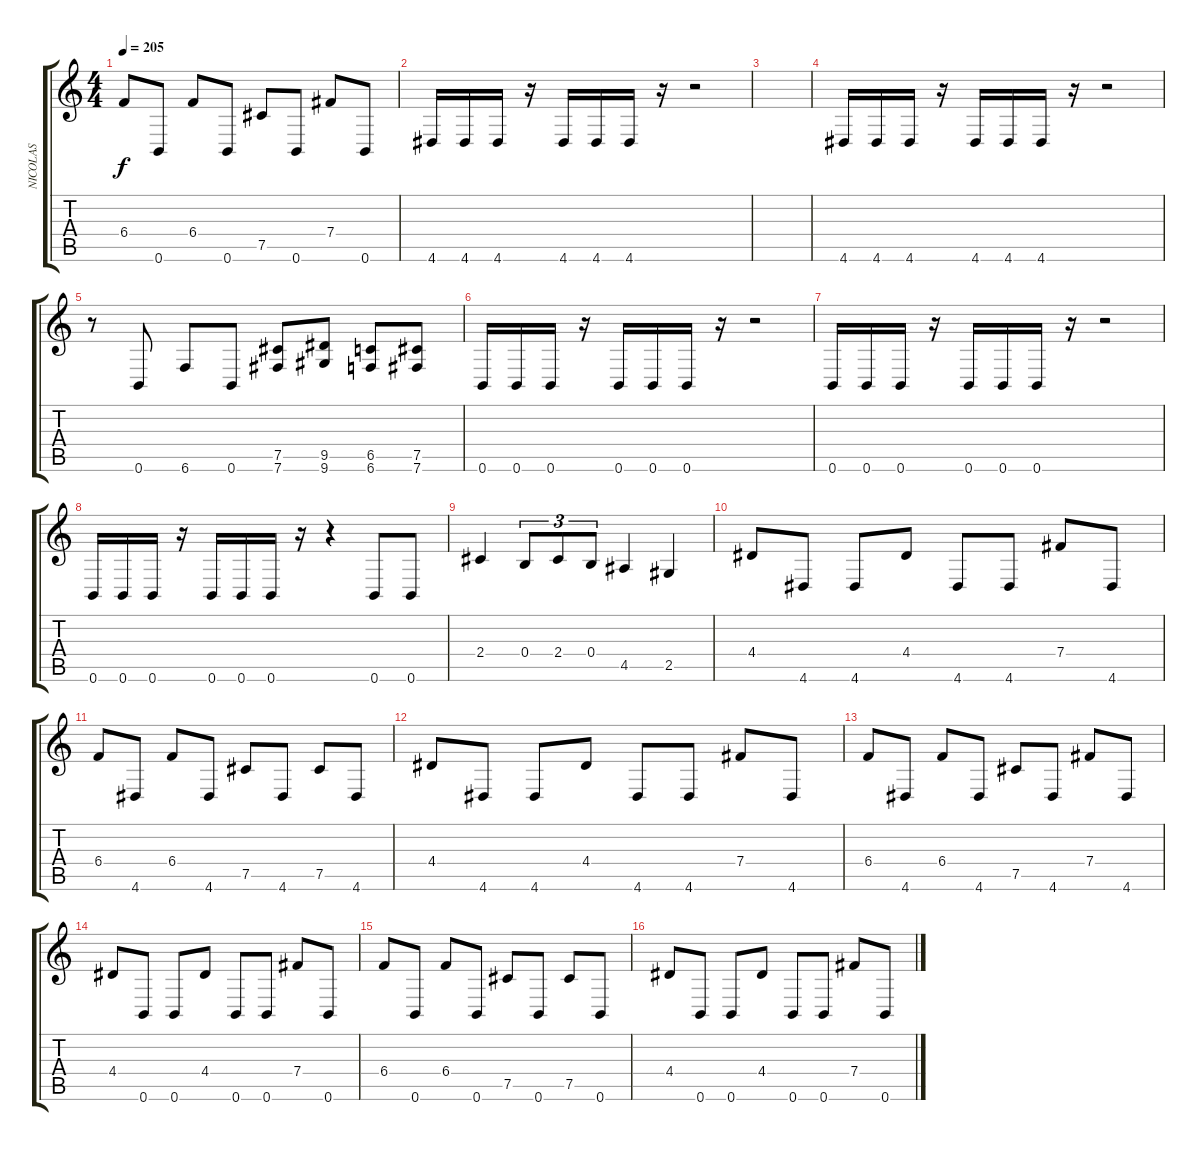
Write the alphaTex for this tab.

\track ("NICOLAS" "NICOLAS") {instrument overdrivenguitar}
\staff {score tabs}
\tuning (Db4 Ab3 E3 B2 Gb2 B1) {hide}
\ts (4 4)
\tempo 205
\clef g2
\ks c
6.4.8{dy f} 0.6.8 6.4.8 0.6.8 7.5.8 0.6.8 7.4.8 0.6.8 |
4.6.16 4.6.16 4.6.16 r.16 4.6.16 4.6.16 4.6.16 r.16 r.2 |
|
4.6.16 4.6.16 4.6.16 r.16 4.6.16 4.6.16 4.6.16 r.16 r.2 |
r.8 0.6.8 6.6.8 0.6.8 (7.5 7.6).8 (9.5 9.6).8 (6.5 6.6).8 (7.5 7.6).8 |
0.6.16 0.6.16 0.6.16 r.16 0.6.16 0.6.16 0.6.16 r.16 r.2 |
0.6.16 0.6.16 0.6.16 r.16 0.6.16 0.6.16 0.6.16 r.16 r.2 |
0.6.16 0.6.16 0.6.16 r.16 0.6.16 0.6.16 0.6.16 r.16 r.4 0.6.8 0.6.8 |
2.4.4 0.4.8{tu (3 2)} 2.4.8{tu (3 2)} 0.4.8{tu (3 2)} 4.5.4 2.5.4 |
4.4.8 4.6.8 4.6.8 4.4.8 4.6.8 4.6.8 7.4.8 4.6.8 |
6.4.8 4.6.8 6.4.8 4.6.8 7.5.8 4.6.8 7.5.8 4.6.8 |
4.4.8 4.6.8 4.6.8 4.4.8 4.6.8 4.6.8 7.4.8 4.6.8 |
6.4.8 4.6.8 6.4.8 4.6.8 7.5.8 4.6.8 7.4.8 4.6.8 |
4.4.8 0.6.8 0.6.8 4.4.8 0.6.8 0.6.8 7.4.8 0.6.8 |
6.4.8 0.6.8 6.4.8 0.6.8 7.5.8 0.6.8 7.5.8 0.6.8 |
4.4.8 0.6.8 0.6.8 4.4.8 0.6.8 0.6.8 7.4.8 0.6.8
